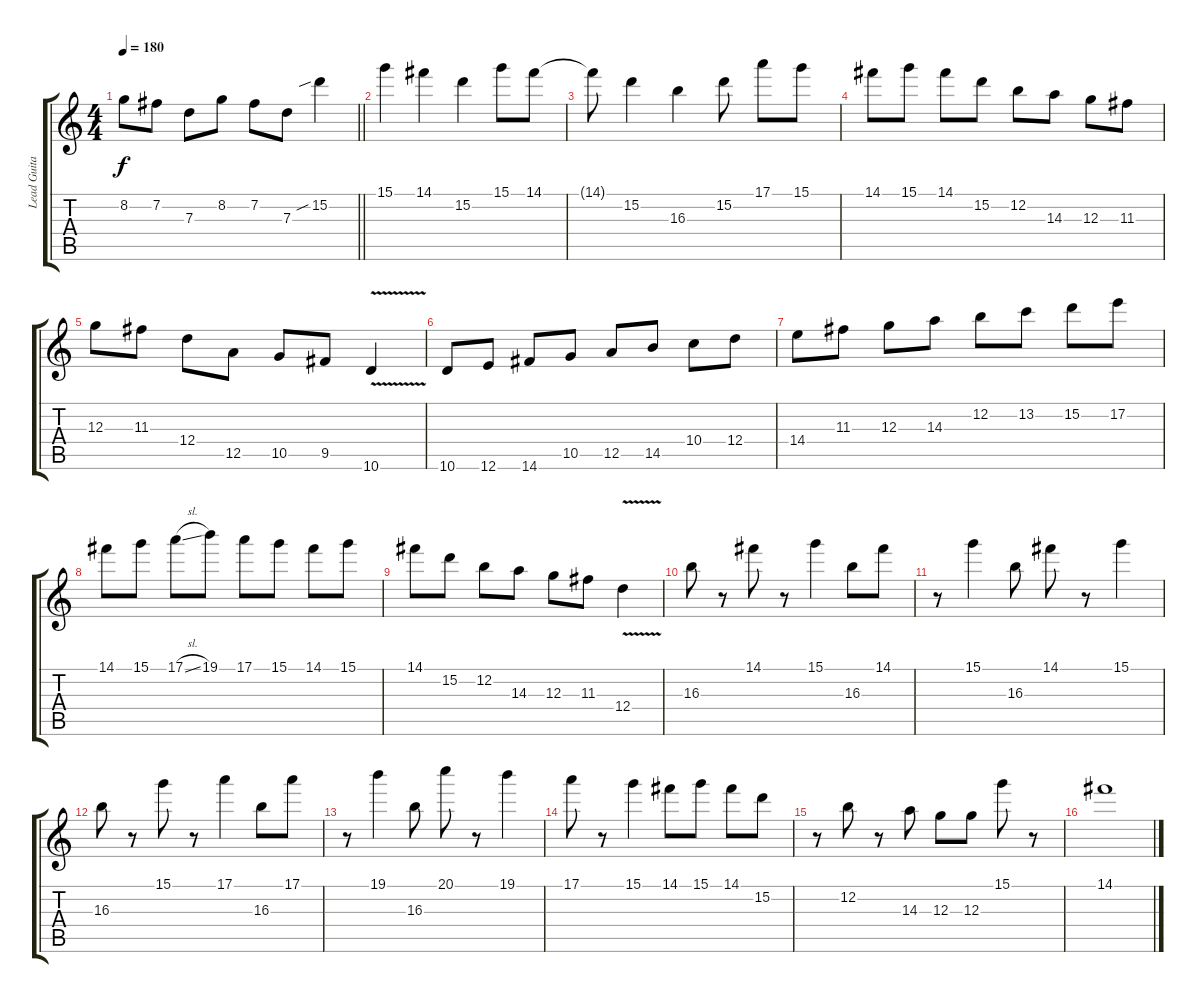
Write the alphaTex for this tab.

\track ("Lead Guitar" "Lead Guita") {instrument electricguitarclean}
\staff {score tabs}
\tuning (E4 B3 G3 D3 A2 E2) {hide}
\ts (4 4)
\tempo 180
\clef g2
\barLineRight lightlight
\ks c
8.2.8{dy f} 7.2.8 7.3.8 8.2.8 7.2.8 7.3.8 15.2{sib}.4 |
15.1.4 14.1.4 15.2.4 15.1.8 14.1.8 |
14.1{t}.8 15.2.4 16.3.4 15.2.8 17.1.8 15.1.8 |
14.1.8 15.1.8 14.1.8 15.2.8 12.2.8 14.3.8 12.3.8 11.3.8 |
12.3.8 11.3.8 12.4.8 12.5.8 10.5.8 9.5.8 10.6{v}.4 |
10.6.8 12.6.8 14.6.8 10.5.8 12.5.8 14.5.8 10.4.8 12.4.8 |
14.4.8 11.3.8 12.3.8 14.3.8 12.2.8 13.2.8 15.2.8 17.2.8 |
14.1.8 15.1.8 17.1{sl}.8 19.1.8 17.1.8 15.1.8 14.1.8 15.1.8 |
14.1.8 15.2.8 12.2.8 14.3.8 12.3.8 11.3.8 12.4{v}.4 |
16.3.8 r.8 14.1.8 r.8 15.1.4 16.3.8 14.1.8 |
r.8 15.1.4 16.3.8 14.1.8 r.8 15.1.4 |
16.3.8 r.8 15.1.8 r.8 17.1.4 16.3.8 17.1.8 |
r.8 19.1.4 16.3.8 20.1.8 r.8 19.1.4 |
17.1.8 r.8 15.1.4 14.1.8 15.1.8 14.1.8 15.2.8 |
r.8 12.2.8 r.8 14.3.8 12.3.8 12.3.8 15.1.8 r.8 |
14.1.1
